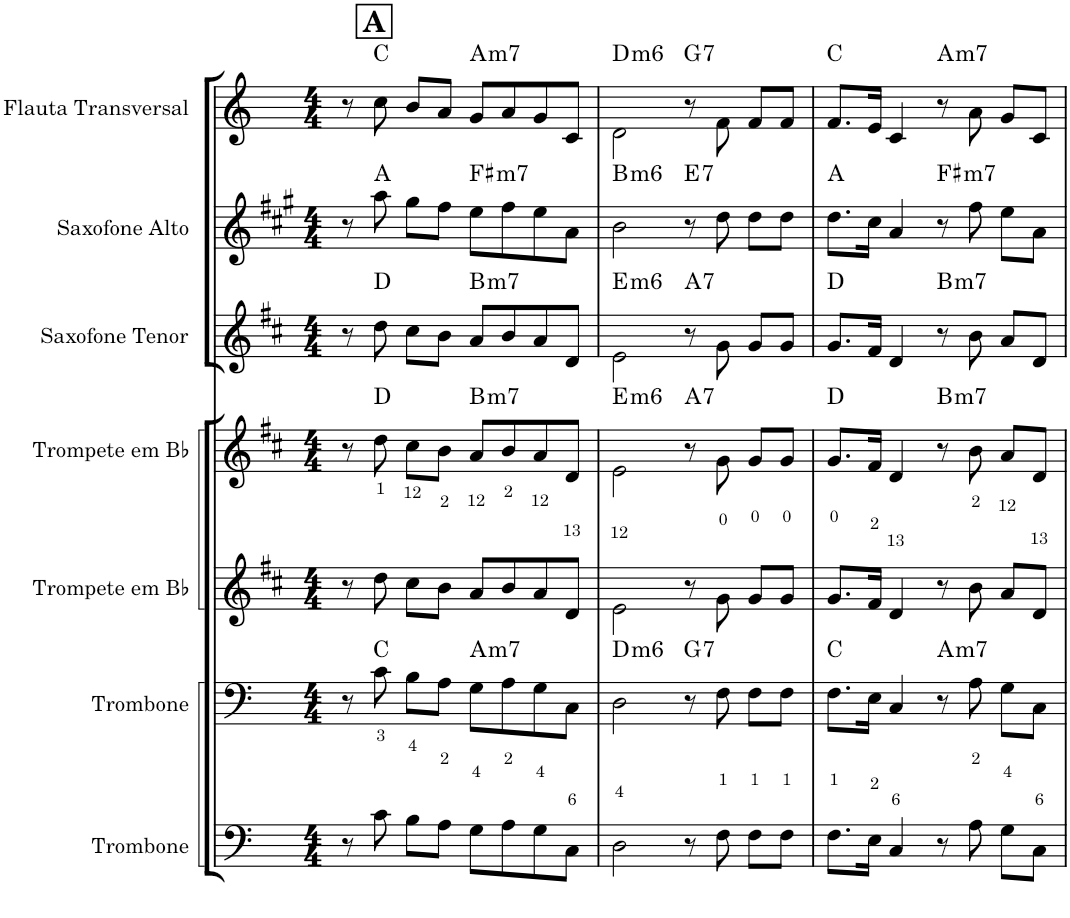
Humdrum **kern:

**kern	**kern	**harte	**kern	**kern	**harte	**kern	**harte	**kern	**harte	**kern	**harte
*part7	*part6	*part6	*part5	*part4	*part4	*part3	*part3	*part2	*part2	*part1	*part1
*staff7	*staff6	*	*staff5	*staff4	*	*staff3	*	*staff2	*	*staff1	*
*I"Trombone	*I"Trombone	*	*I"Trompete em Bb	*I"Trompete em Bb	*	*I"Saxofone Tenor	*	*I"Saxofone Alto	*	*I"Flauta Transversal	*
*I'Tbn.	*I'Tbn.	*	*I'Tpt. em Bb	*I'Tpt. em Bb	*	*I'Sax. Tn.	*	*	*	*I'Fl.	*
*clefF4	*clefF4	*	*clefG2	*clefG2	*	*clefG2	*	*clefG2	*	*clefG2	*
*	*	*	*Trd1c2	*Trd1c2	*	*Trd8c14	*	*Trd5c9	*	*	*
*k[]	*k[]	*	*k[f#c#]	*k[f#c#]	*	*k[f#c#]	*	*k[f#c#g#]	*	*k[]	*
*M4/4	*M4/4	*	*M4/4	*M4/4	*	*M4/4	*	*M4/4	*	*M4/4	*
!!LO:REH:place=s1:a:B:cj:fs=14:t=A:qo=0.5
=1	=1	=1	=1	=1	=1	=1	=1	=1	=1	=1	=1
8r	8r	.	8r	8r	.	8r	.	8r	.	8r	.
8c\	8c\	C:maj	8dd\	8dd\	D:maj	8dd\	D:maj	8aa\	A:maj	8cc\	C:maj
8B\L	8B\L	.	8cc#\L	8cc#\L	.	8cc#\L	.	8gg#\L	.	8b/L	.
8A\J	8A\J	.	8b\J	8b\J	.	8b\J	.	8ff#\J	.	8a/J	.
!	!	!LO:H:kt=m7	!	!	!LO:H:kt=m7	!	!LO:H:kt=m7	!	!LO:H:kt=m7	!	!LO:H:kt=m7
8G\L	8G\L	A:min7	8a/L	8a/L	B:min7	8a/L	B:min7	8ee\L	F#:min7	8g/L	A:min7
8A\	8A\	.	8b/	8b/	.	8b/	.	8ff#\	.	8a/	.
8G\	8G\	.	8a/	8a/	.	8a/	.	8ee\	.	8g/	.
8C\J	8C\J	.	8d/J	8d/J	.	8d/J	.	8a\J	.	8c/J	.
=2	=2	=2	=2	=2	=2	=2	=2	=2	=2	=2	=2
!	!	!LO:H:kt=m6	!	!	!LO:H:kt=m6	!	!LO:H:kt=m6	!	!LO:H:kt=m6	!	!LO:H:kt=m6
2D\	2D\	D:min6	2e\	2e\	E:min6	2e\	E:min6	2b\	B:min6	2d\	D:min6
!	!	!LO:H:kt=7	!	!	!LO:H:kt=7	!	!LO:H:kt=7	!	!LO:H:kt=7	!	!LO:H:kt=7
8r	8r	G:7	8r	8r	A:7	8r	A:7	8r	E:7	8r	G:7
8F\	8F\	.	8g\	8g\	.	8g\	.	8dd\	.	8f\	.
8F\L	8F\L	.	8g/L	8g/L	.	8g/L	.	8dd\L	.	8f/L	.
8F\J	8F\J	.	8g/J	8g/J	.	8g/J	.	8dd\J	.	8f/J	.
=3	=3	=3	=3	=3	=3	=3	=3	=3	=3	=3	=3
8.F\L	8.F\L	C:maj	8.g/L	8.g/L	D:maj	8.g/L	D:maj	8.dd\L	A:maj	8.f/L	C:maj
16E\Jk	16E\Jk	.	16f#/Jk	16f#/Jk	.	16f#/Jk	.	16cc#\Jk	.	16e/Jk	.
4C/	4C/	.	4d/	4d/	.	4d/	.	4a/	.	4c/	.
!	!	!LO:H:kt=m7	!	!	!LO:H:kt=m7	!	!LO:H:kt=m7	!	!LO:H:kt=m7	!	!LO:H:kt=m7
8r	8r	A:min7	8r	8r	B:min7	8r	B:min7	8r	F#:min7	8r	A:min7
8A\	8A\	.	8b\	8b\	.	8b\	.	8ff#\	.	8a\	.
8G\L	8G\L	.	8a/L	8a/L	.	8a/L	.	8ee\L	.	8g/L	.
8C\J	8C\J	.	8d/J	8d/J	.	8d/J	.	8a\J	.	8c/J	.
=	=	=	=	=	=	=	=	=	=	=	=
*-	*-	*-	*-	*-	*-	*-	*-	*-	*-	*-	*-
